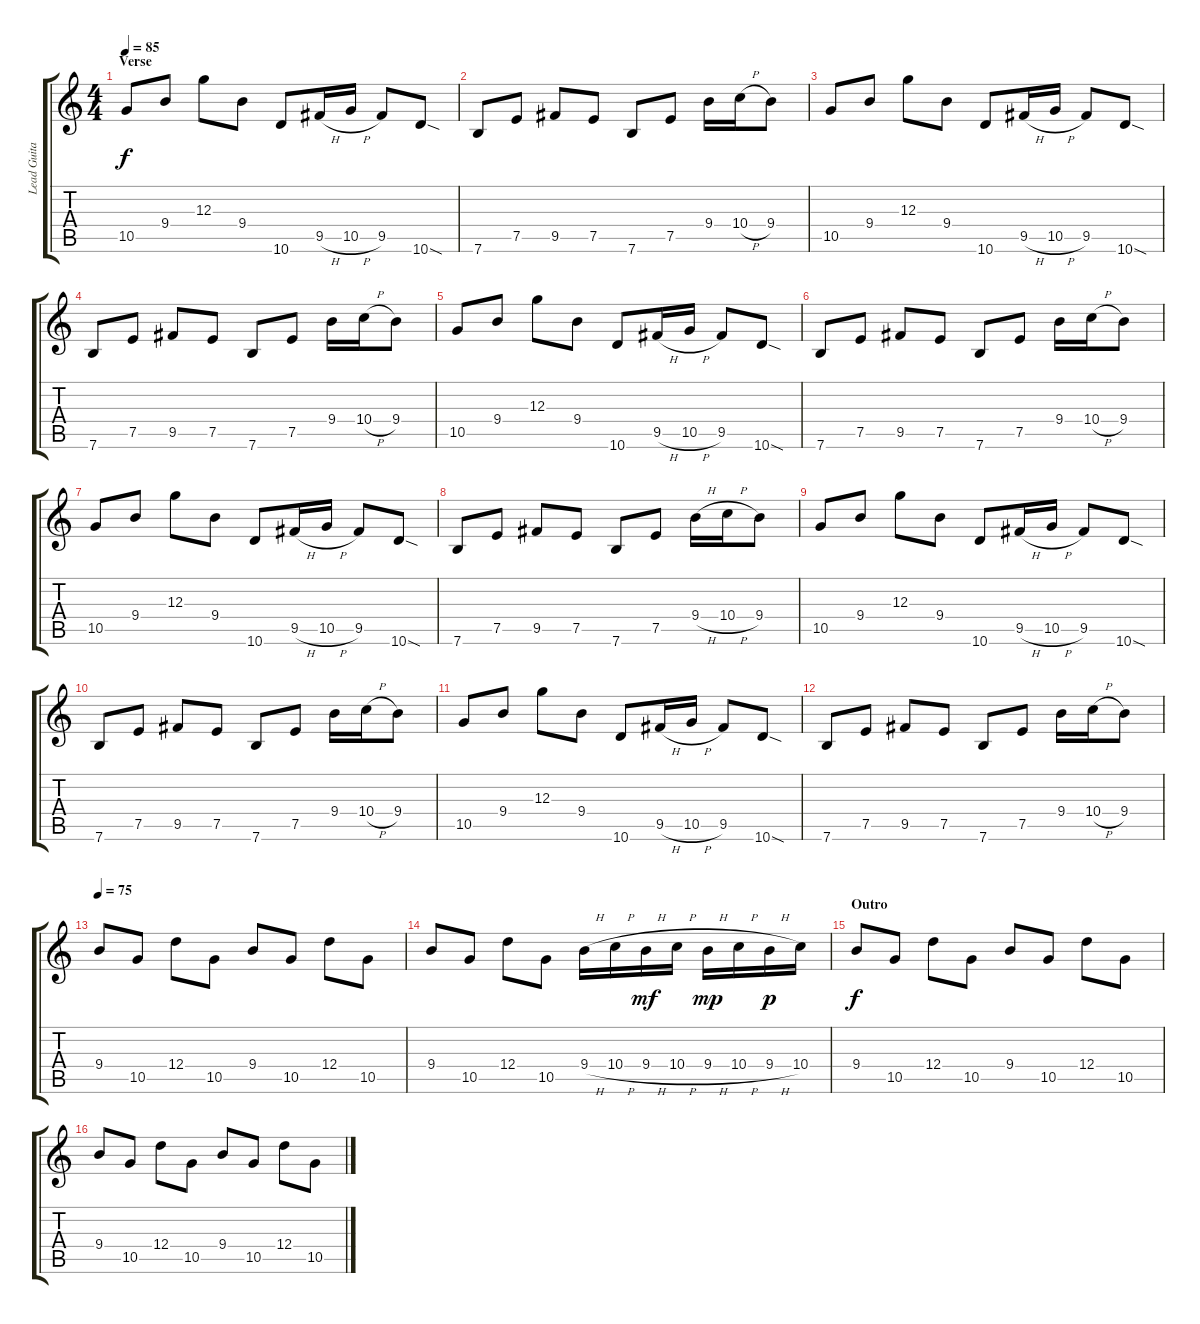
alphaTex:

\track ("Lead Guitar . Isaac Brock" "Lead Guita") {instrument acousticguitarsteel}
\staff {score tabs}
\tuning (E4 B3 G3 D3 A2 E2) {hide}
\ts (4 4)
\section ("" "Verse")
\tempo 85
\clef g2
\ks c
10.5.8{dy f instrument acousticguitarsteel} 9.4.8 12.3.8 9.4.8 10.6.8 9.5{h}.16 10.5{h}.16 9.5.8 10.6{sod}.8 |
7.6.8 7.5.8 9.5.8 7.5.8 7.6.8 7.5.8 9.4.16 10.4{h}.16 9.4.8 |
10.5.8 9.4.8 12.3.8 9.4.8 10.6.8 9.5{h}.16 10.5{h}.16 9.5.8 10.6{sod}.8 |
7.6.8 7.5.8 9.5.8 7.5.8 7.6.8 7.5.8 9.4.16 10.4{h}.16 9.4.8 |
10.5.8 9.4.8 12.3.8 9.4.8 10.6.8 9.5{h}.16 10.5{h}.16 9.5.8 10.6{sod}.8 |
7.6.8 7.5.8 9.5.8 7.5.8 7.6.8 7.5.8 9.4.16 10.4{h}.16 9.4.8 |
10.5.8 9.4.8 12.3.8 9.4.8 10.6.8 9.5{h}.16 10.5{h}.16 9.5.8 10.6{sod}.8 |
7.6.8 7.5.8 9.5.8 7.5.8 7.6.8 7.5.8 9.4{h}.16 10.4{h}.16 9.4.8 |
10.5.8 9.4.8 12.3.8 9.4.8 10.6.8 9.5{h}.16 10.5{h}.16 9.5.8 10.6{sod}.8 |
7.6.8 7.5.8 9.5.8 7.5.8 7.6.8 7.5.8 9.4.16 10.4{h}.16 9.4.8 |
10.5.8 9.4.8 12.3.8 9.4.8 10.6.8 9.5{h}.16 10.5{h}.16 9.5.8 10.6{sod}.8 |
7.6.8 7.5.8 9.5.8 7.5.8 7.6.8 7.5.8 9.4.16 10.4{h}.16 9.4.8 |
\tempo 75
9.4.8 10.5.8 12.4.8 10.5.8 9.4.8 10.5.8 12.4.8 10.5.8 |
9.4.8 10.5.8 12.4.8 10.5.8 9.4{h}.16 10.4{h}.16 9.4{h}.16{dy mf} 10.4{h}.16 9.4{h}.16{dy mp} 10.4{h}.16 9.4{h}.16{dy p} 10.4.16 |
\section ("" "Outro")
9.4.8{dy f} 10.5.8 12.4.8 10.5.8 9.4.8 10.5.8 12.4.8 10.5.8 |
9.4.8 10.5.8 12.4.8 10.5.8 9.4.8 10.5.8 12.4.8 10.5.8
